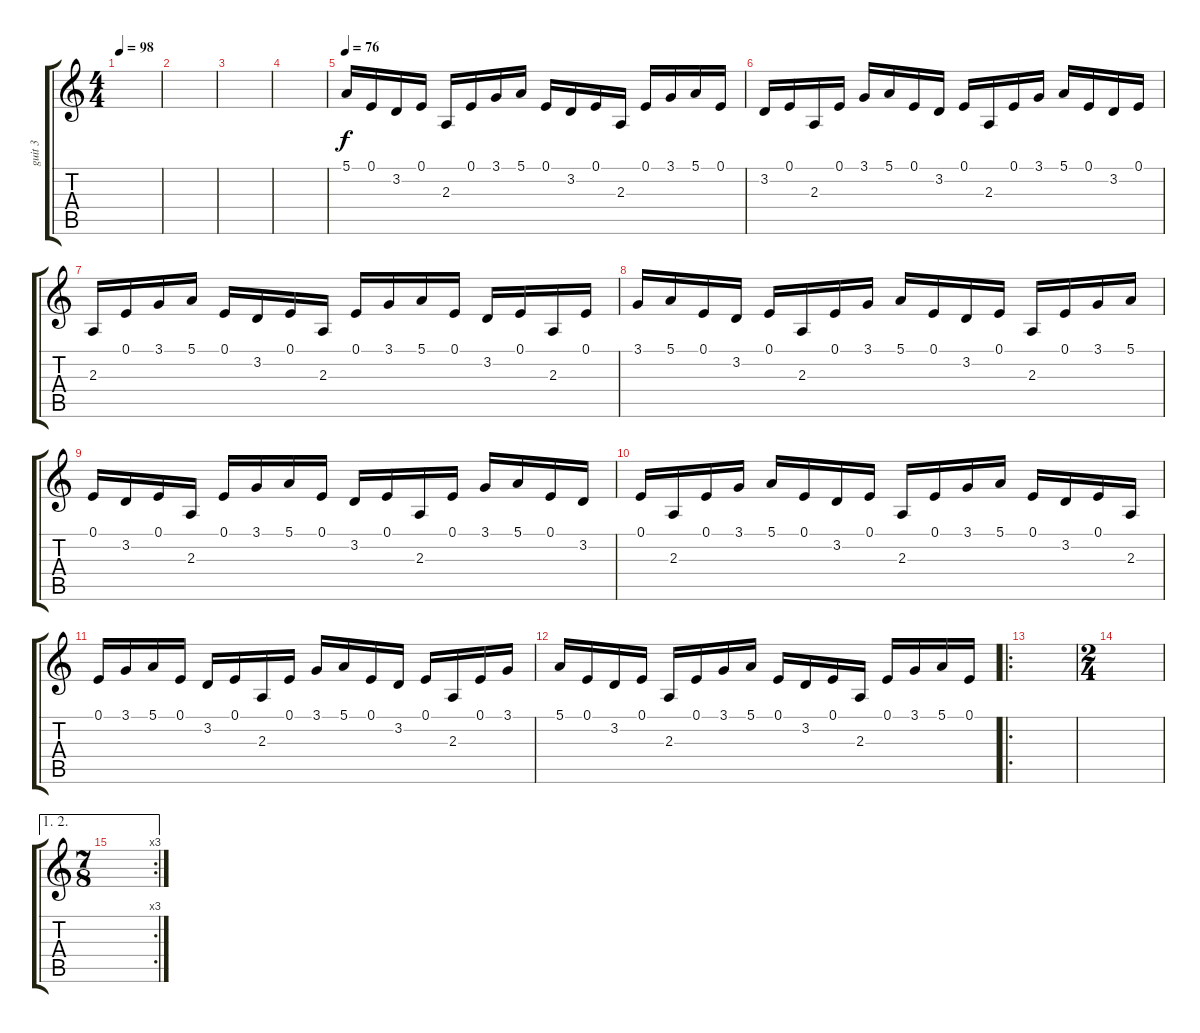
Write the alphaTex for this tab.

\track ("guit 3" "guit 3") {instrument violin}
\staff {score tabs}
\tuning (E4 B3 G3 D3 A2 E2) {hide}
\ts (4 4)
\tempo 98
\clef g2
\ks c
|
|
|
|
\tempo 76
5.1.16 0.1.16 3.2.16 0.1.16 2.3.16 0.1.16 3.1.16 5.1.16 0.1.16 3.2.16 0.1.16 2.3.16 0.1.16 3.1.16 5.1.16 0.1.16 |
3.2.16 0.1.16 2.3.16 0.1.16 3.1.16 5.1.16 0.1.16 3.2.16 0.1.16 2.3.16 0.1.16 3.1.16 5.1.16 0.1.16 3.2.16 0.1.16 |
2.3.16 0.1.16 3.1.16 5.1.16 0.1.16 3.2.16 0.1.16 2.3.16 0.1.16 3.1.16 5.1.16 0.1.16 3.2.16 0.1.16 2.3.16 0.1.16 |
3.1.16 5.1.16 0.1.16 3.2.16 0.1.16 2.3.16 0.1.16 3.1.16 5.1.16 0.1.16 3.2.16 0.1.16 2.3.16 0.1.16 3.1.16 5.1.16 |
0.1.16 3.2.16 0.1.16 2.3.16 0.1.16 3.1.16 5.1.16 0.1.16 3.2.16 0.1.16 2.3.16 0.1.16 3.1.16 5.1.16 0.1.16 3.2.16 |
0.1.16 2.3.16 0.1.16 3.1.16 5.1.16 0.1.16 3.2.16 0.1.16 2.3.16 0.1.16 3.1.16 5.1.16 0.1.16 3.2.16 0.1.16 2.3.16 |
0.1.16 3.1.16 5.1.16 0.1.16 3.2.16 0.1.16 2.3.16 0.1.16 3.1.16 5.1.16 0.1.16 3.2.16 0.1.16 2.3.16 0.1.16 3.1.16 |
5.1.16 0.1.16 3.2.16 0.1.16 2.3.16 0.1.16 3.1.16 5.1.16 0.1.16 3.2.16 0.1.16 2.3.16 0.1.16 3.1.16 5.1.16 0.1.16 |
\ro
|
\ts (2 4)
|
\ae (1 2)
\rc 3
\ts (7 8)
